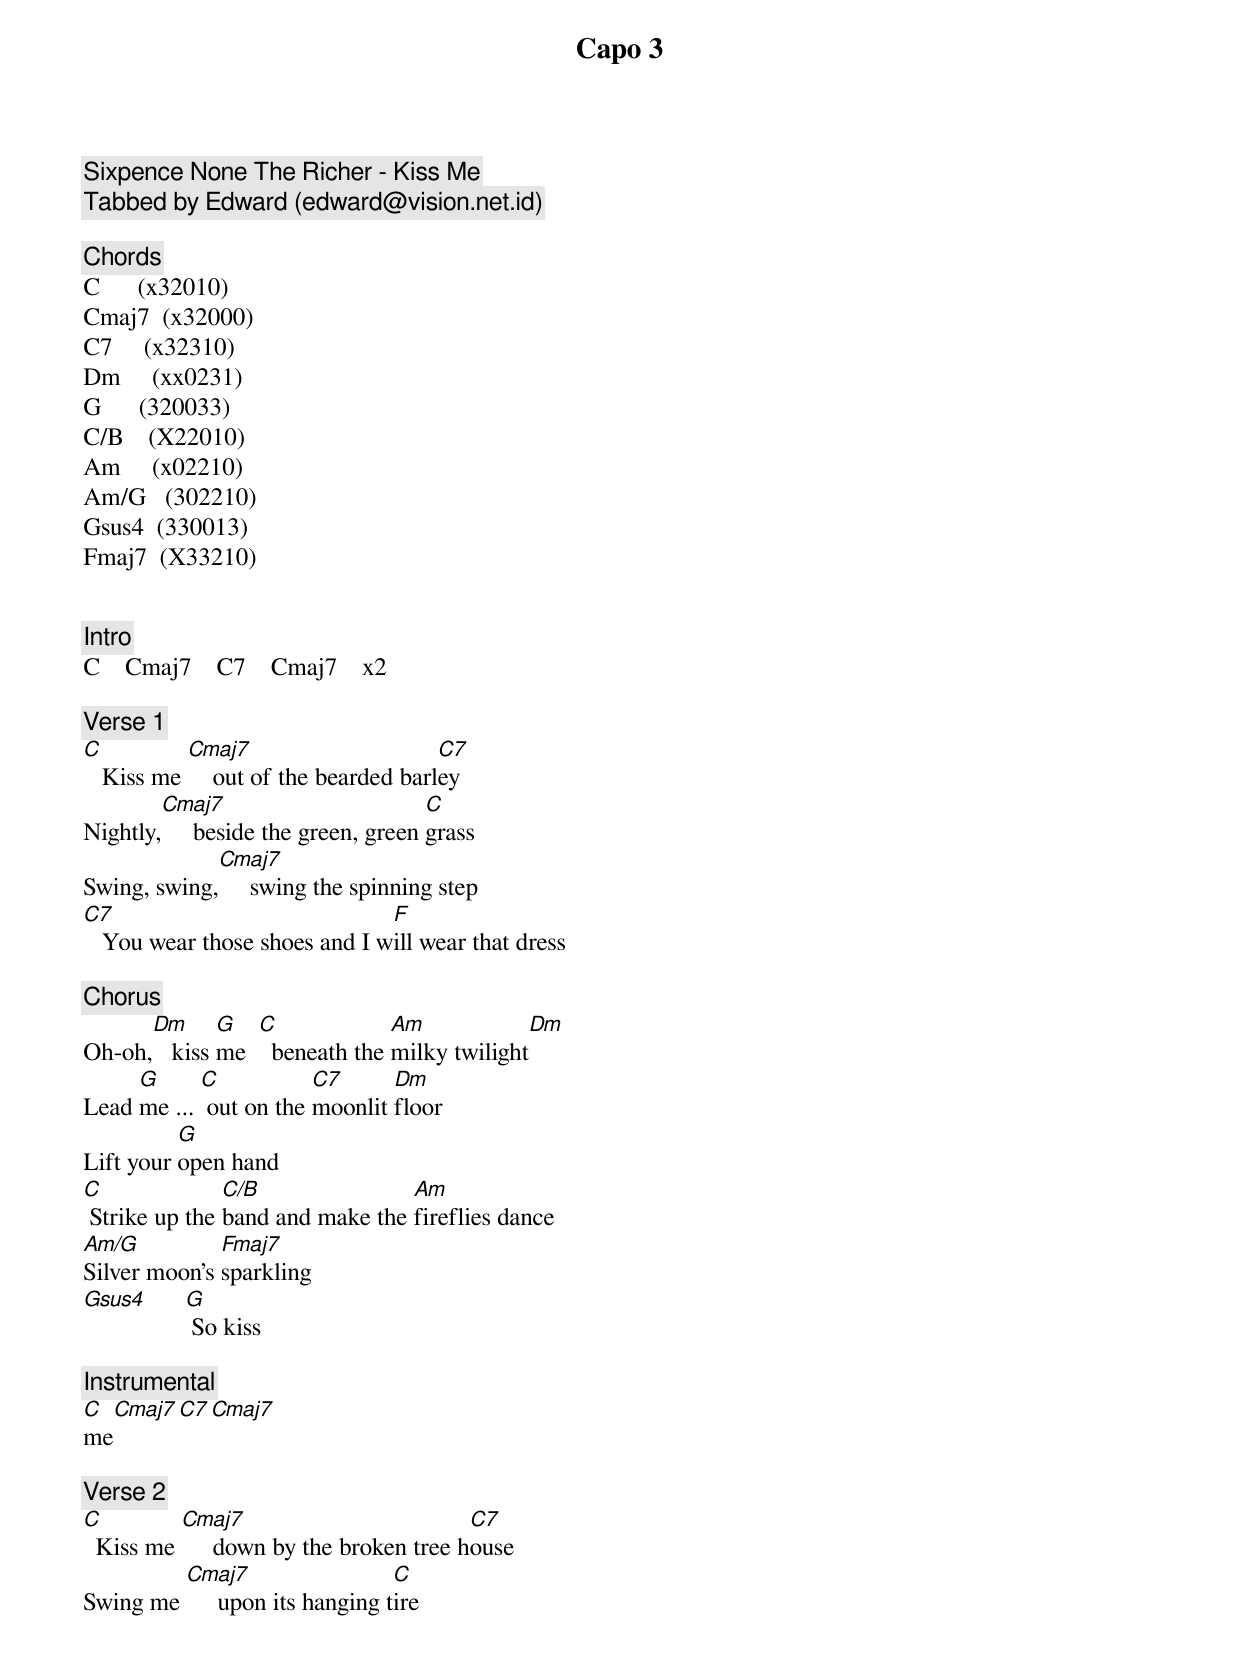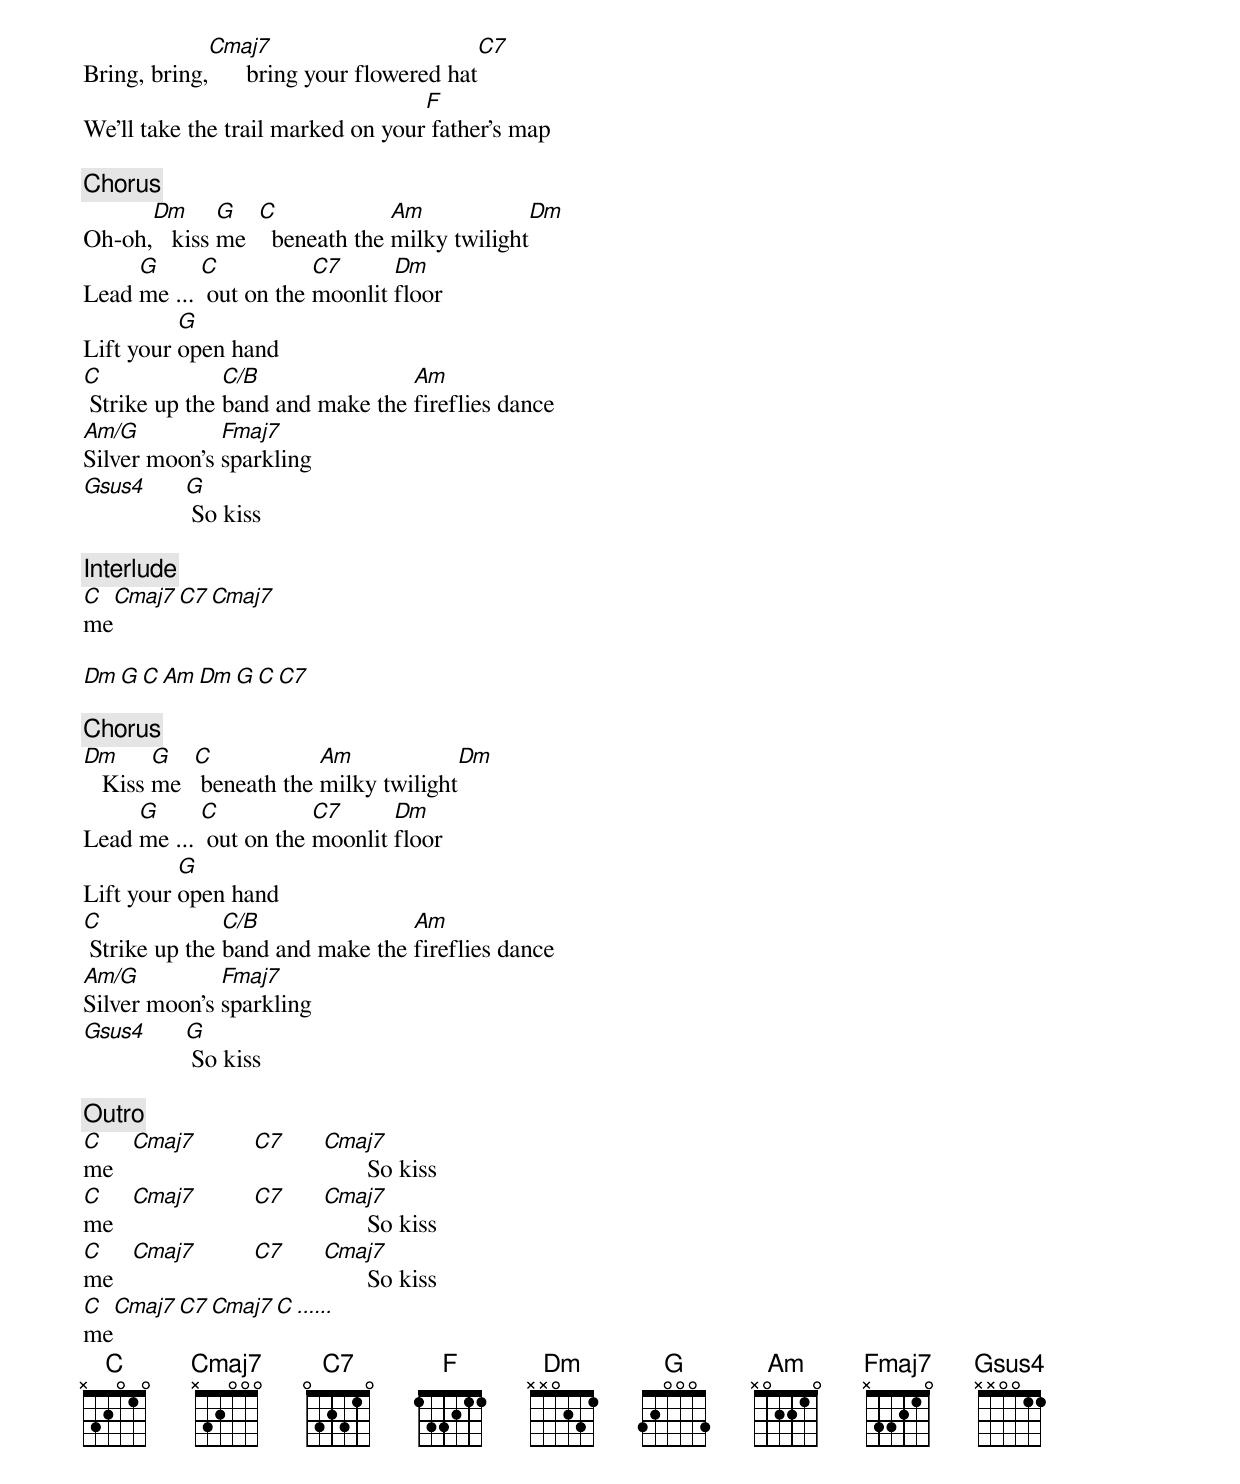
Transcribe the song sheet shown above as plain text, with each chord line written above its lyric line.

Capo 3

Sixpence None The Richer - Kiss Me
Tabbed by Edward (edward@vision.net.id)

Chords
C      (x32010)
Cmaj7  (x32000)
C7     (x32310)
Dm     (xx0231)
G      (320033)
C/B    (X22010)
Am     (x02210)
Am/G   (302210)
Gsus4  (330013)
Fmaj7  (X33210)


[Intro]
C    Cmaj7    C7    Cmaj7    x2

[Verse 1]
C          Cmaj7                      C7
   Kiss me     out of the bearded barley
        Cmaj7                        C
Nightly,     beside the green, green grass
             Cmaj7
Swing, swing,     swing the spinning step
C7                             F
   You wear those shoes and I will wear that dress

[Chorus]
      Dm      G   C             Am            Dm
Oh-oh,   kiss me    beneath the milky twilight
     G      C           C7      Dm
Lead me ...  out on the moonlit floor
          G
Lift your open hand
C              C/B               Am
 Strike up the band and make the fireflies dance
Am/G          Fmaj7
Silver moon's sparkling
Gsus4 G
       So kiss

[Instrumental]
C    Cmaj7    C7    Cmaj7
me

[Verse 2]
C         Cmaj7                         C7
  Kiss me      down by the broken tree house
         Cmaj7                  C
Swing me      upon its hanging tire
             Cmaj7                         C7
Bring, bring,      bring your flowered hat
                                   F
We'll take the trail marked on your father's map

[Chorus]
      Dm      G   C             Am            Dm
Oh-oh,   kiss me    beneath the milky twilight
     G      C           C7      Dm
Lead me ...  out on the moonlit floor
          G
Lift your open hand
C              C/B               Am
 Strike up the band and make the fireflies dance
Am/G          Fmaj7
Silver moon's sparkling
Gsus4 G
       So kiss

[Interlude]
C    Cmaj7    C7    Cmaj7
me

Dm  G  C  Am  Dm  G  C  C7

[Chorus]
Dm      G   C            Am            Dm
   Kiss me   beneath the milky twilight
     G      C           C7      Dm
Lead me ...  out on the moonlit floor
          G
Lift your open hand
C              C/B               Am
 Strike up the band and make the fireflies dance
Am/G          Fmaj7
Silver moon's sparkling
Gsus4 G
       So kiss

[Outro]
C    Cmaj7    C7    Cmaj7
me                         So kiss
C    Cmaj7    C7    Cmaj7
me                         So kiss
C    Cmaj7    C7    Cmaj7
me                         So kiss
C    Cmaj7    C7    Cmaj7    C ......
me
